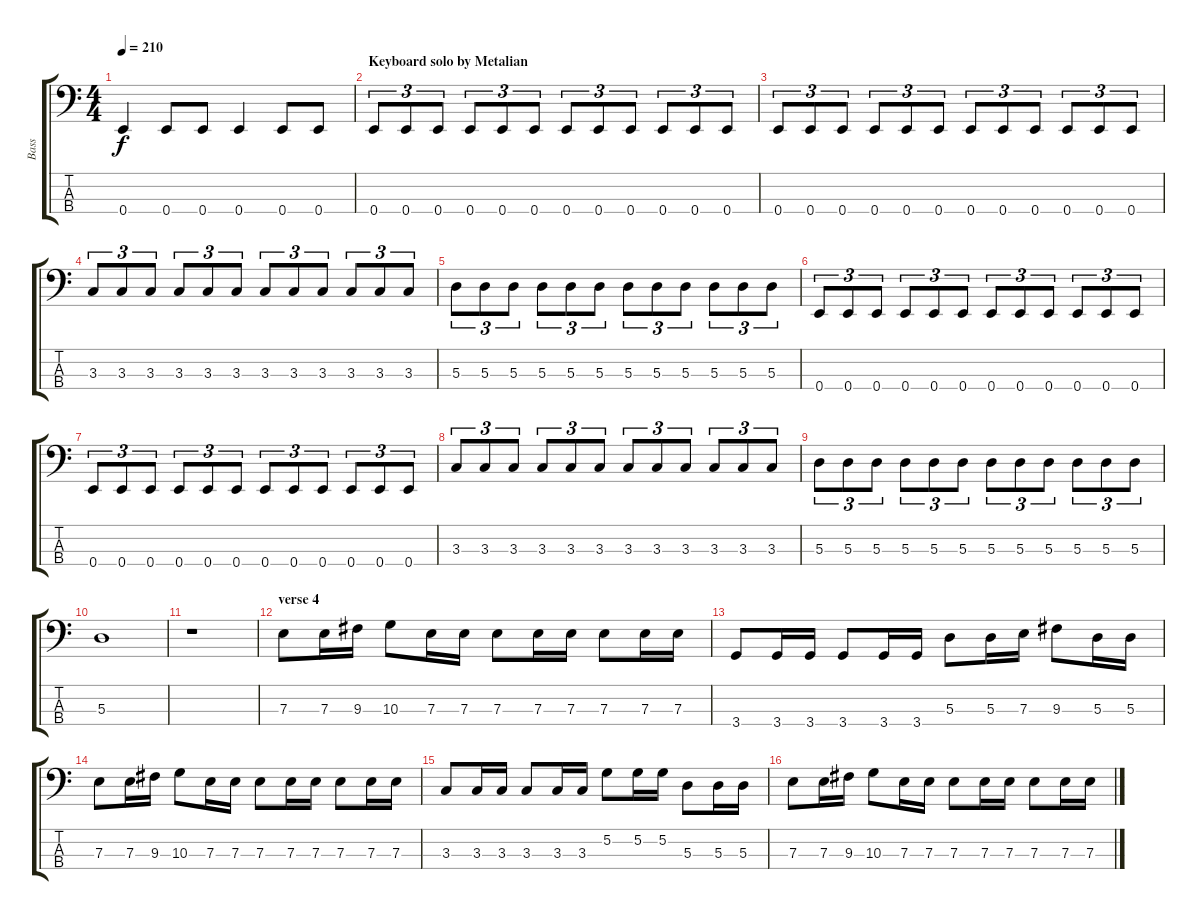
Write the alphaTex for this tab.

\track ("Bass" "Bass") {instrument electricbassfinger}
\staff {score tabs}
\tuning (G2 D2 A1 E1) {hide}
\ts (4 4)
\tempo 210
\clef f4
\ks c
0.4.4{dy f} 0.4.8 0.4.8 0.4.4 0.4.8 0.4.8 |
\section ("" "Keyboard solo by Metalian")
0.4.8{tu (3 2)} 0.4.8{tu (3 2)} 0.4.8{tu (3 2)} 0.4.8{tu (3 2)} 0.4.8{tu (3 2)} 0.4.8{tu (3 2)} 0.4.8{tu (3 2)} 0.4.8{tu (3 2)} 0.4.8{tu (3 2)} 0.4.8{tu (3 2)} 0.4.8{tu (3 2)} 0.4.8{tu (3 2)} |
0.4.8{tu (3 2)} 0.4.8{tu (3 2)} 0.4.8{tu (3 2)} 0.4.8{tu (3 2)} 0.4.8{tu (3 2)} 0.4.8{tu (3 2)} 0.4.8{tu (3 2)} 0.4.8{tu (3 2)} 0.4.8{tu (3 2)} 0.4.8{tu (3 2)} 0.4.8{tu (3 2)} 0.4.8{tu (3 2)} |
3.3.8{tu (3 2)} 3.3.8{tu (3 2)} 3.3.8{tu (3 2)} 3.3.8{tu (3 2)} 3.3.8{tu (3 2)} 3.3.8{tu (3 2)} 3.3.8{tu (3 2)} 3.3.8{tu (3 2)} 3.3.8{tu (3 2)} 3.3.8{tu (3 2)} 3.3.8{tu (3 2)} 3.3.8{tu (3 2)} |
5.3.8{tu (3 2)} 5.3.8{tu (3 2)} 5.3.8{tu (3 2)} 5.3.8{tu (3 2)} 5.3.8{tu (3 2)} 5.3.8{tu (3 2)} 5.3.8{tu (3 2)} 5.3.8{tu (3 2)} 5.3.8{tu (3 2)} 5.3.8{tu (3 2)} 5.3.8{tu (3 2)} 5.3.8{tu (3 2)} |
0.4.8{tu (3 2)} 0.4.8{tu (3 2)} 0.4.8{tu (3 2)} 0.4.8{tu (3 2)} 0.4.8{tu (3 2)} 0.4.8{tu (3 2)} 0.4.8{tu (3 2)} 0.4.8{tu (3 2)} 0.4.8{tu (3 2)} 0.4.8{tu (3 2)} 0.4.8{tu (3 2)} 0.4.8{tu (3 2)} |
0.4.8{tu (3 2)} 0.4.8{tu (3 2)} 0.4.8{tu (3 2)} 0.4.8{tu (3 2)} 0.4.8{tu (3 2)} 0.4.8{tu (3 2)} 0.4.8{tu (3 2)} 0.4.8{tu (3 2)} 0.4.8{tu (3 2)} 0.4.8{tu (3 2)} 0.4.8{tu (3 2)} 0.4.8{tu (3 2)} |
3.3.8{tu (3 2)} 3.3.8{tu (3 2)} 3.3.8{tu (3 2)} 3.3.8{tu (3 2)} 3.3.8{tu (3 2)} 3.3.8{tu (3 2)} 3.3.8{tu (3 2)} 3.3.8{tu (3 2)} 3.3.8{tu (3 2)} 3.3.8{tu (3 2)} 3.3.8{tu (3 2)} 3.3.8{tu (3 2)} |
5.3.8{tu (3 2)} 5.3.8{tu (3 2)} 5.3.8{tu (3 2)} 5.3.8{tu (3 2)} 5.3.8{tu (3 2)} 5.3.8{tu (3 2)} 5.3.8{tu (3 2)} 5.3.8{tu (3 2)} 5.3.8{tu (3 2)} 5.3.8{tu (3 2)} 5.3.8{tu (3 2)} 5.3.8{tu (3 2)} |
5.3.1 |
r.1 |
\section ("" "verse 4")
7.3.8 7.3.16 9.3.16 10.3.8 7.3.16 7.3.16 7.3.8 7.3.16 7.3.16 7.3.8 7.3.16 7.3.16 |
3.4.8 3.4.16 3.4.16 3.4.8 3.4.16 3.4.16 5.3.8 5.3.16 7.3.16 9.3.8 5.3.16 5.3.16 |
7.3.8 7.3.16 9.3.16 10.3.8 7.3.16 7.3.16 7.3.8 7.3.16 7.3.16 7.3.8 7.3.16 7.3.16 |
3.3.8 3.3.16 3.3.16 3.3.8 3.3.16 3.3.16 5.2.8 5.2.16 5.2.16 5.3.8 5.3.16 5.3.16 |
7.3.8 7.3.16 9.3.16 10.3.8 7.3.16 7.3.16 7.3.8 7.3.16 7.3.16 7.3.8 7.3.16 7.3.16
